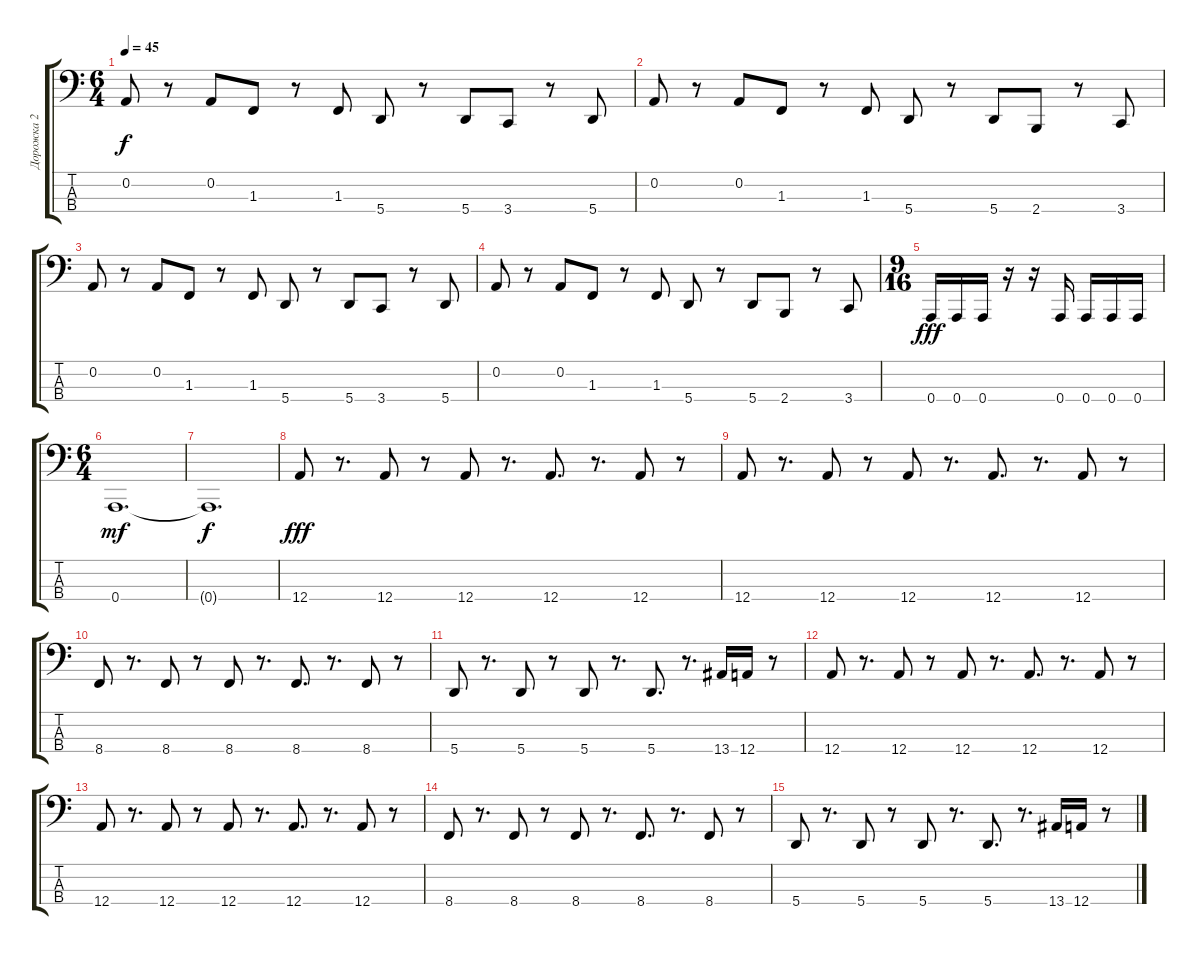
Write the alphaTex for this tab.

\track ("Дорожка 2" "Дорожка 2") {instrument slapbass1}
\staff {score tabs}
\tuning (D2 A1 E1 A0) {hide}
\ts (6 4)
\tempo 45
\clef f4
\ks c
0.2.8{dy f} r.8 0.2.8 1.3.8 r.8 1.3.8 5.4.8 r.8 5.4.8 3.4.8 r.8 5.4.8 |
0.2.8 r.8 0.2.8 1.3.8 r.8 1.3.8 5.4.8 r.8 5.4.8 2.4.8 r.8 3.4.8 |
0.2.8 r.8 0.2.8 1.3.8 r.8 1.3.8 5.4.8 r.8 5.4.8 3.4.8 r.8 5.4.8 |
0.2.8 r.8 0.2.8 1.3.8 r.8 1.3.8 5.4.8 r.8 5.4.8 2.4.8 r.8 3.4.8 |
\ts (9 16)
0.4.16{dy fff instrument slapbass1} 0.4.16 0.4.16 r.16 r.16 0.4.16 0.4.16 0.4.16 0.4.16 |
\ts (6 4)
0.4.1{d dy mf volume 6} |
0.4{t}.1{d dy f} |
12.4.8{dy fff volume 16} r.8{d} 12.4.8 r.8 12.4.8 r.8{d} 12.4.8{d} r.8{d} 12.4.8 r.8 |
12.4.8 r.8{d} 12.4.8 r.8 12.4.8 r.8{d} 12.4.8{d} r.8{d} 12.4.8 r.8 |
8.4.8 r.8{d} 8.4.8 r.8 8.4.8 r.8{d} 8.4.8{d} r.8{d} 8.4.8 r.8 |
5.4.8 r.8{d} 5.4.8 r.8 5.4.8 r.8{d} 5.4.8{d} r.8{d} 13.4.16 12.4.16 r.8 |
12.4.8 r.8{d} 12.4.8 r.8 12.4.8 r.8{d} 12.4.8{d} r.8{d} 12.4.8 r.8 |
12.4.8 r.8{d} 12.4.8 r.8 12.4.8 r.8{d} 12.4.8{d} r.8{d} 12.4.8 r.8 |
8.4.8 r.8{d} 8.4.8 r.8 8.4.8 r.8{d} 8.4.8{d} r.8{d} 8.4.8 r.8 |
5.4.8 r.8{d} 5.4.8 r.8 5.4.8 r.8{d} 5.4.8{d} r.8{d} 13.4.16 12.4.16 r.8
